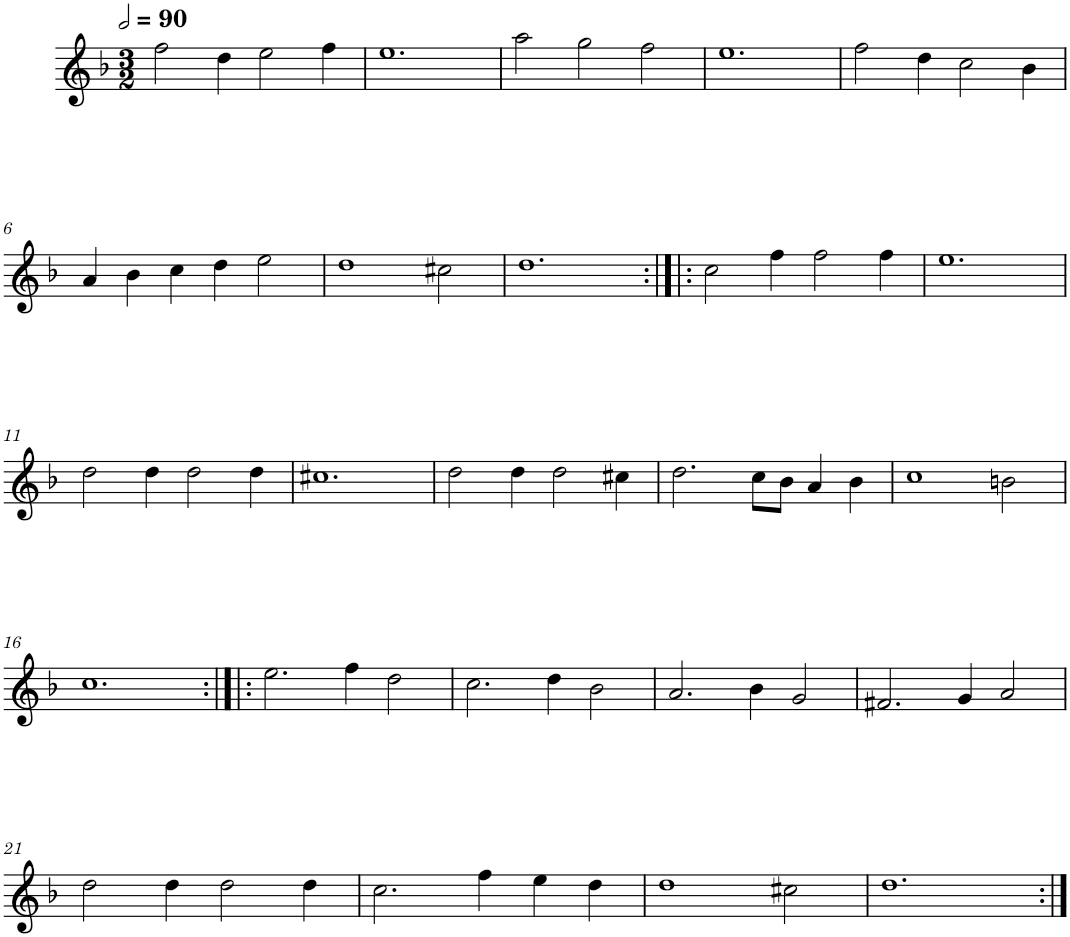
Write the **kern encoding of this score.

**kern
*part1
*staff1
*I"Cinq parties
*clefG2
*k[b-]
*M3/2
*MM180
=1
2ff\
4dd\
2ee\
4ff\
=2
1.ee
=3
2aa\
2gg\
2ff\
=4
1.ee
=5
2ff\
4dd\
2cc\
4b-\
!!LO:LB:g=z
=6
4a/
4b-\
4cc\
4dd\
2ee\
=7
1dd
2cc#X\
=8
1.dd
=9:|!|:
2cc\
4ff\
2ff\
4ff\
=10
1.ee
!!LO:LB:g=z
=11
2dd\
4dd\
2dd\
4dd\
=12
1.cc#X
=13
2dd\
4dd\
2dd\
4cc#X\
=14
2.dd\
8cc\L
8b-\J
4a/
4b-\
=15
1cc
2bn\
!!LO:LB:g=z
=16
1.cc
=17:|!|:
2.ee\
4ff\
2dd\
=18
2.cc\
4dd\
2b-\
=19
2.a/
4b-\
2g/
=20
2.f#X/
4g/
2a/
!!LO:LB:g=z
=21
2dd\
4dd\
2dd\
4dd\
=22
2.cc\
4ff\
4ee\
4dd\
=23
1dd
2cc#X\
=24
1.dd
=:|!
*-
